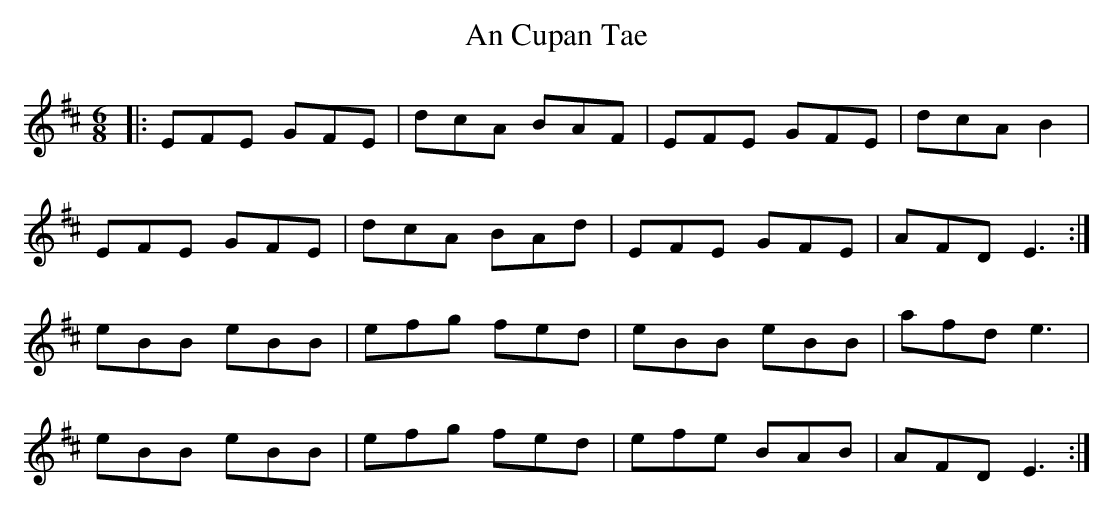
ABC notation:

X:1
T: An Cupan Tae
M: 6/8
L: 1/8
K: Edor
|:EFE GFE|dcA BAF|EFE GFE|dcA B2|
EFE GFE|dcA BAd|EFE GFE|AFD E3:|
eBB eBB|efg fed|eBB eBB|afd e3|
eBB eBB|efg fed|efe BAB|AFD E3:|
